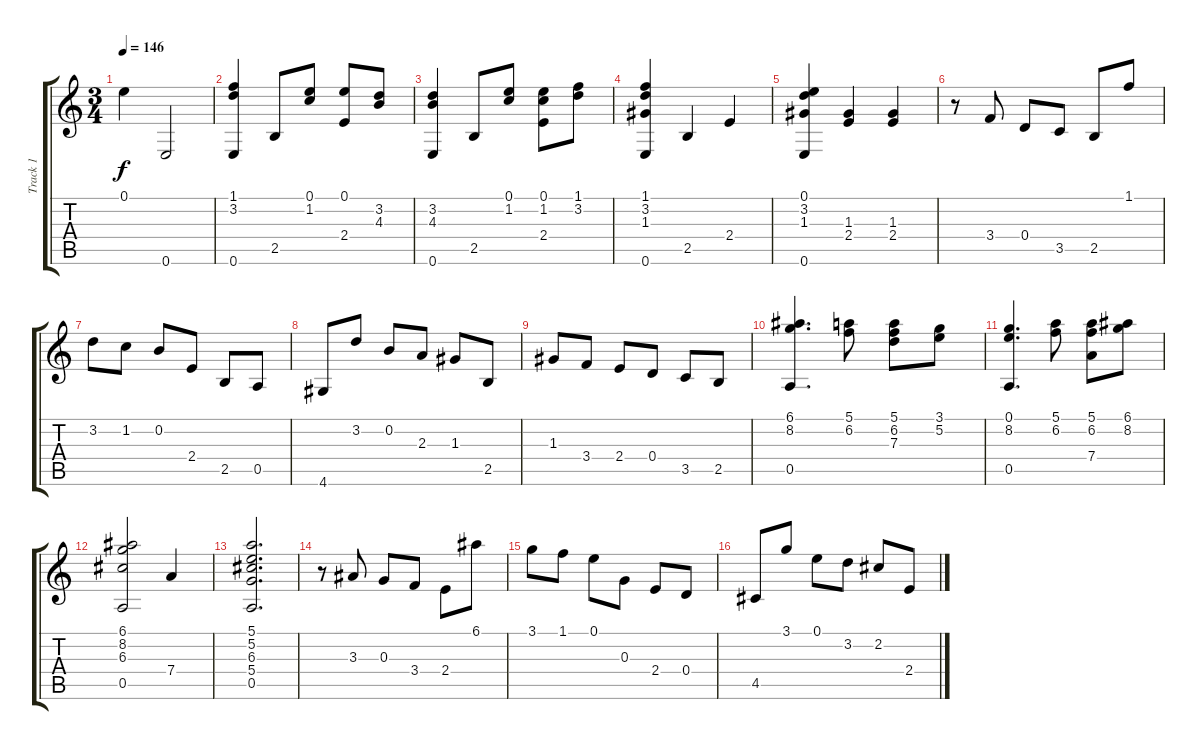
\track ("Track 1" "Track 1") {instrument acousticguitarnylon}
\staff {score tabs}
\tuning (E4 B3 G3 D3 A2 E2) {hide}
\ts (3 4)
\tempo 146
\clef g2
\ks c
0.1.4{dy f} 0.6.2 |
(1.1 3.2 0.6).4 2.5.8 (0.1 1.2).8 (0.1 2.4).8 (3.2 4.3).8 |
(3.2 4.3 0.6).4 2.5.8 (0.1 1.2).8 (0.1 1.2 2.4).8 (1.1 3.2).8 |
(1.1 3.2 1.3 0.6).4 2.5.4 2.4.4 |
(0.1 3.2 1.3 0.6).4 (1.3 2.4).4 (1.3 2.4).4 |
r.8 3.4.8 0.4.8 3.5.8 2.5.8 1.1.8 |
3.2.8 1.2.8 0.2.8 2.4.8 2.5.8 0.5.8 |
4.6.8 3.2.8 0.2.8 2.3.8 1.3.8 2.5.8 |
1.3.8 3.4.8 2.4.8 0.4.8 3.5.8 2.5.8 |
(6.1 8.2 0.5).4{d} (5.1 6.2).8 (5.1 6.2 7.3).8 (3.1 5.2).8 |
(0.1 8.2 0.5).4{d} (5.1 6.2).8 (5.1 6.2 7.4).8 (6.1 8.2).8 |
(6.1 8.2 6.3 0.5).2 7.4.4 |
(5.1 5.2 6.3 5.4 0.5).2{d} |
r.8 3.3.8 0.3.8 3.4.8 2.4.8 6.1.8 |
3.1.8 1.1.8 0.1.8 0.3.8 2.4.8 0.4.8 |
4.5.8 3.1.8 0.1.8 3.2.8 2.2.8 2.4.8
